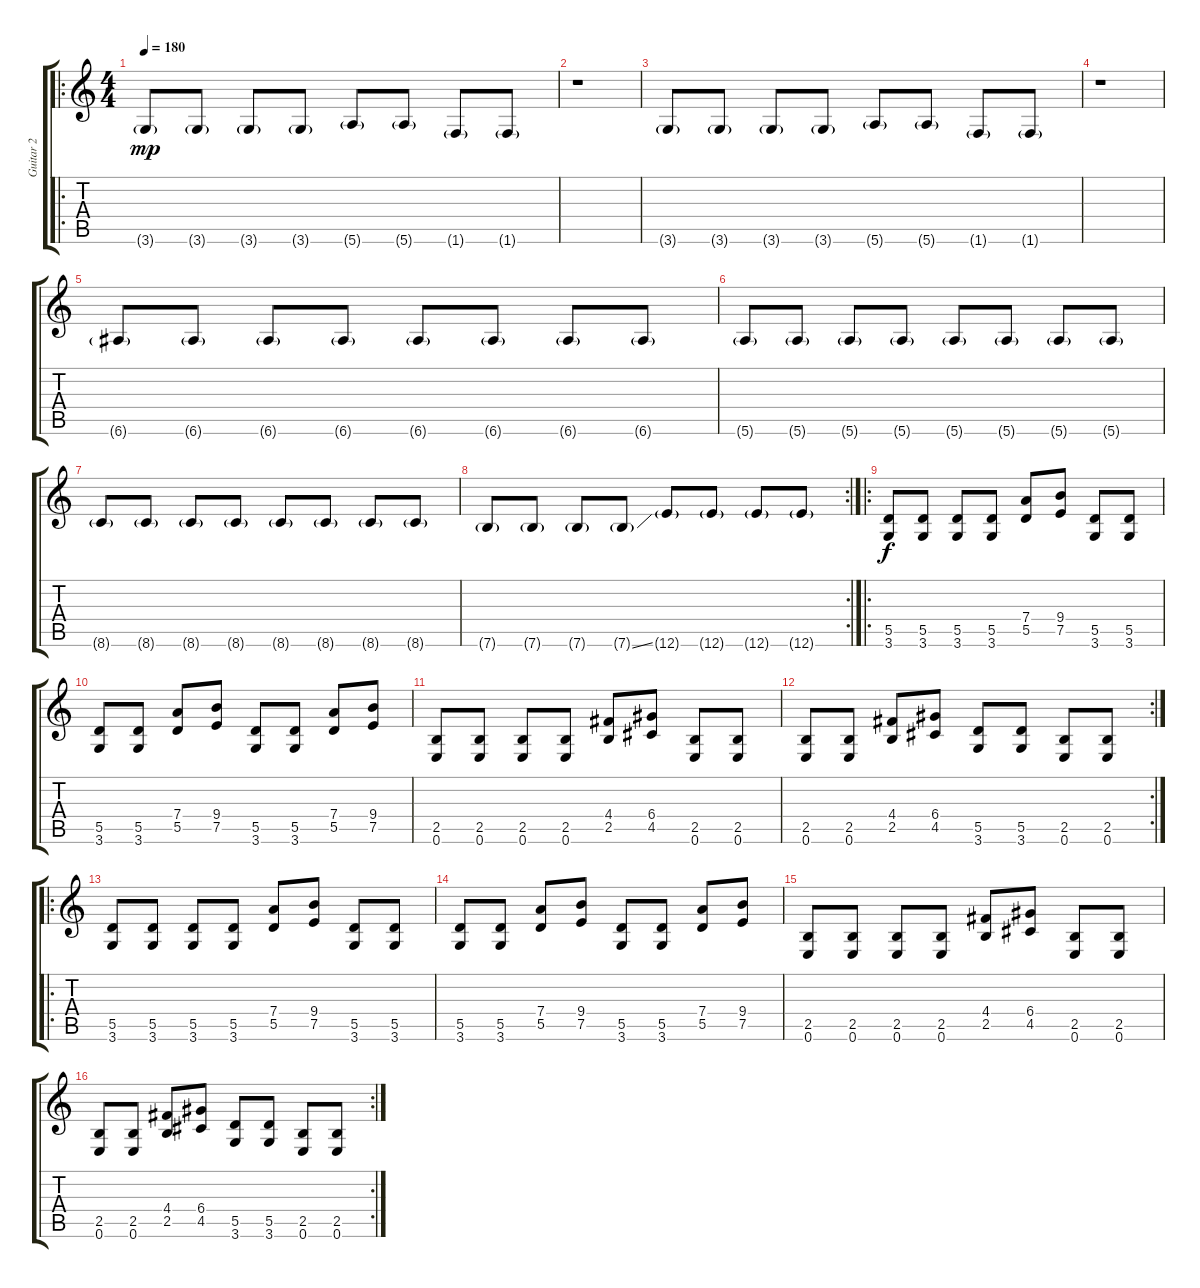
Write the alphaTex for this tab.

\track ("Guitar 2" "Guitar 2") {instrument distortionguitar}
\staff {score tabs}
\tuning (E4 B3 G3 D3 A2 E2) {hide}
\ro
\ts (4 4)
\tempo 180
\clef g2
\ks c
3.6{g}.8{dy mp} 3.6{g}.8 3.6{g}.8 3.6{g}.8 5.6{g}.8 5.6{g}.8 1.6{g}.8 1.6{g}.8 |
r.1 |
3.6{g}.8 3.6{g}.8 3.6{g}.8 3.6{g}.8 5.6{g}.8 5.6{g}.8 1.6{g}.8 1.6{g}.8 |
r.1 |
6.6{g}.8 6.6{g}.8 6.6{g}.8 6.6{g}.8 6.6{g}.8 6.6{g}.8 6.6{g}.8 6.6{g}.8 |
5.6{g}.8 5.6{g}.8 5.6{g}.8 5.6{g}.8 5.6{g}.8 5.6{g}.8 5.6{g}.8 5.6{g}.8 |
8.6{g}.8 8.6{g}.8 8.6{g}.8 8.6{g}.8 8.6{g}.8 8.6{g}.8 8.6{g}.8 8.6{g}.8 |
\rc 2
7.6{g}.8 7.6{g}.8 7.6{g}.8 7.6{ss g}.8 12.6{g}.8 12.6{g}.8 12.6{g}.8 12.6{g}.8 |
\ro
(5.5 3.6).8{dy f} (5.5 3.6).8 (5.5 3.6).8 (5.5 3.6).8 (7.4 5.5).8 (9.4 7.5).8 (5.5 3.6).8 (5.5 3.6).8 |
(5.5 3.6).8 (5.5 3.6).8 (7.4 5.5).8 (9.4 7.5).8 (5.5 3.6).8 (5.5 3.6).8 (7.4 5.5).8 (9.4 7.5).8 |
(2.5 0.6).8 (2.5 0.6).8 (2.5 0.6).8 (2.5 0.6).8 (4.4 2.5).8 (6.4 4.5).8 (2.5 0.6).8 (2.5 0.6).8 |
\rc 2
(2.5 0.6).8 (2.5 0.6).8 (4.4 2.5).8 (6.4 4.5).8 (5.5 3.6).8 (5.5 3.6).8 (2.5 0.6).8 (2.5 0.6).8 |
\ro
(5.5 3.6).8 (5.5 3.6).8 (5.5 3.6).8 (5.5 3.6).8 (7.4 5.5).8 (9.4 7.5).8 (5.5 3.6).8 (5.5 3.6).8 |
(5.5 3.6).8 (5.5 3.6).8 (7.4 5.5).8 (9.4 7.5).8 (5.5 3.6).8 (5.5 3.6).8 (7.4 5.5).8 (9.4 7.5).8 |
(2.5 0.6).8 (2.5 0.6).8 (2.5 0.6).8 (2.5 0.6).8 (4.4 2.5).8 (6.4 4.5).8 (2.5 0.6).8 (2.5 0.6).8 |
\rc 2
(2.5 0.6).8 (2.5 0.6).8 (4.4 2.5).8 (6.4 4.5).8 (5.5 3.6).8 (5.5 3.6).8 (2.5 0.6).8 (2.5 0.6).8
